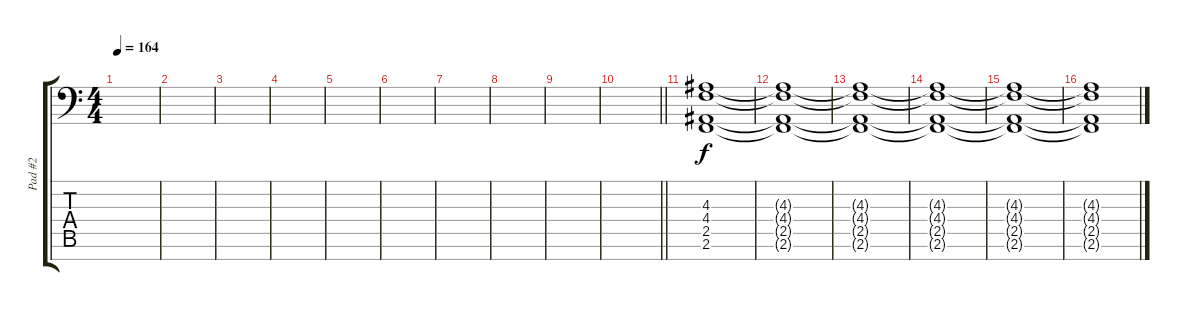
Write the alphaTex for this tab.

\track ("Pad #2" "Pad #2") {instrument applause}
\staff {score tabs}
\tuning (Eb4 Bb3 Gb3 Db3 Ab2 Eb2 Ab1) {hide}
\ts (4 4)
\tempo 164
\clef f4
\ks c
|
|
|
|
|
|
|
|
|
\barLineRight lightlight
|
\section ("" "")
(4.3 4.4 2.5 2.6).1{volume 5} |
(4.3{t} 4.4{t} 2.5{t} 2.6{t}).1 |
(4.3{t} 4.4{t} 2.5{t} 2.6{t}).1 |
(4.3{t} 4.4{t} 2.5{t} 2.6{t}).1 |
(4.3{t} 4.4{t} 2.5{t} 2.6{t}).1 |
(4.3{t} 4.4{t} 2.5{t} 2.6{t}).1
